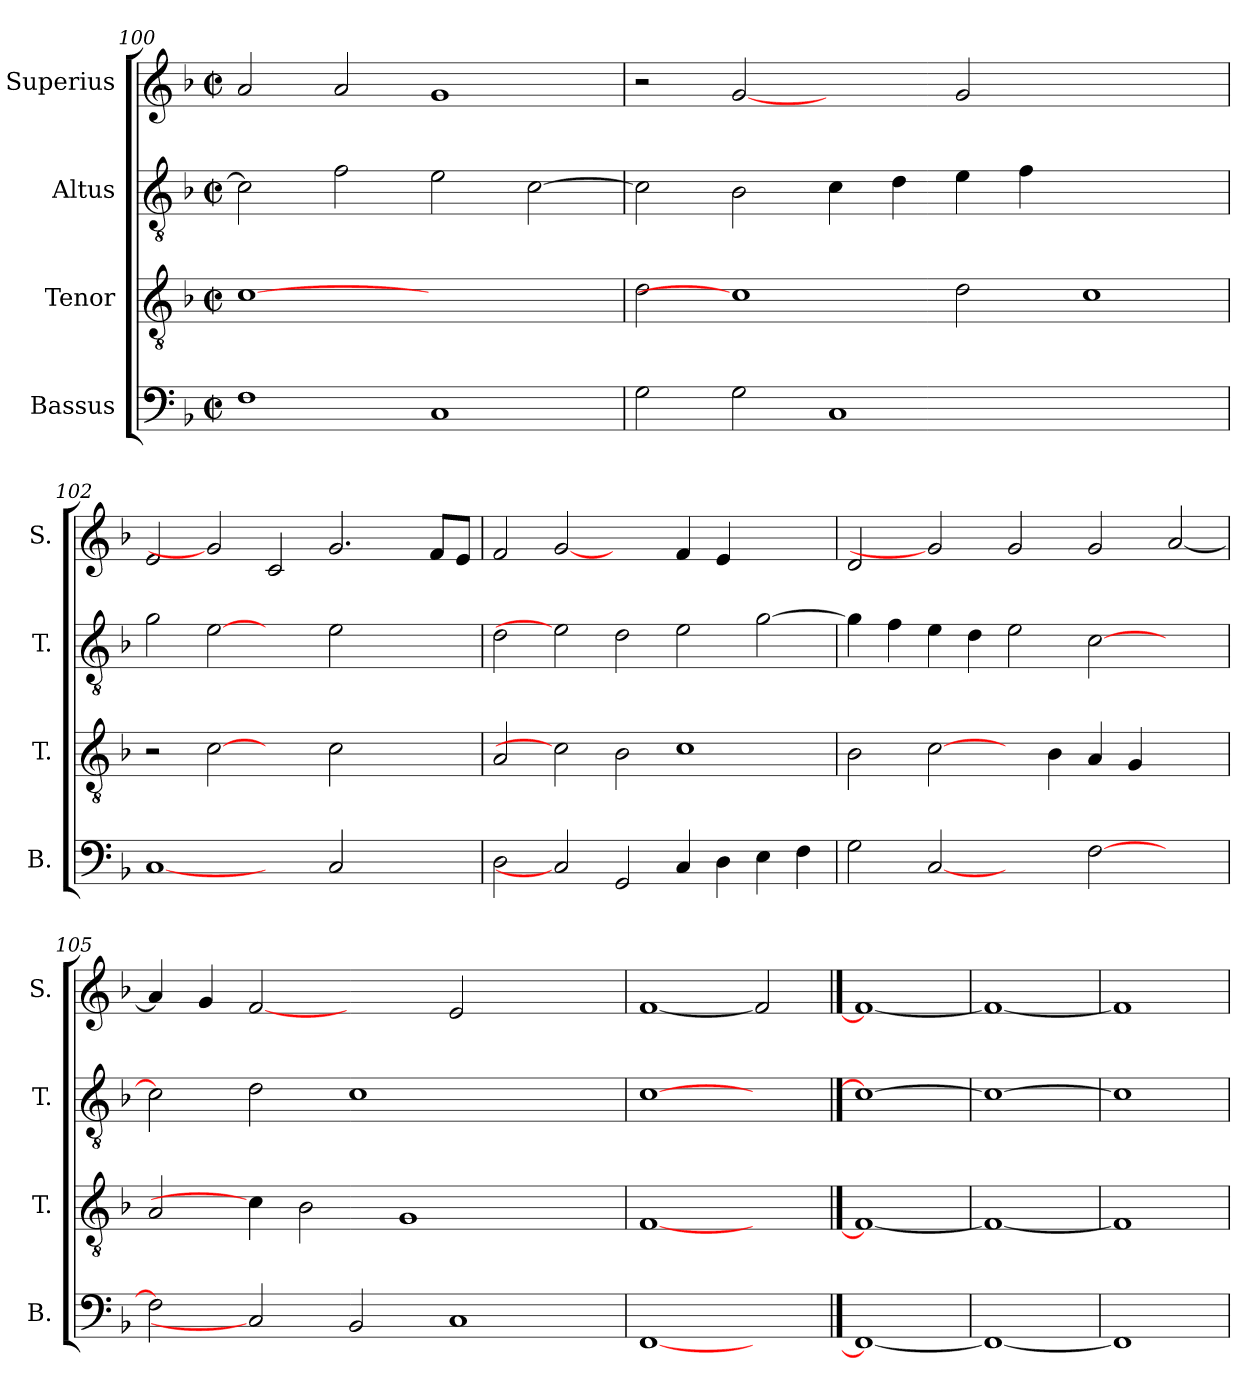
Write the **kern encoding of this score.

**kern	**kern	**kern	**kern
*part4	*part3	*part2	*part1
*staff4	*staff3	*staff2	*staff1
*I"Bassus	*I"Tenor	*I"Altus	*I"Superius
*I'B.	*I'T.	*I'T.	*I'S.
!!LO:LB:g=z
*clefF4	*clefGv2	*clefGv2	*clefG2
*	*ITrd7c12	*ITrd7c12	*
*k[b-]	*k[b-]	*k[b-]	*k[b-]
*F:	*F:	*F:	*F:
*M2/2	*M2/2	*M2/2	*M2/2
*met(c|)	*met(c|)	*met(c|)	*met(c|)
=100	=100	=100	=100
1Fi	[1Ci	2Ci\]	2ai/
.	.	2Fi\	2ai/
1Ci	1ryy	2Ei\	1gi
.	.	[>2Ci\	.
=101	=101	=101	=101
2Gi\	2Di\	2Ci\]	2r
2Gi\	1Ci]	2BB-i\	[2gi
1Ci	.	4Ci\	2ryy
.	.	4Di\	.
.	2Di\	4Ei\	2gi/
.	.	4Fi\	.
1ryy	1Ci	1ryy	1ryy
=102	=102	=102	=102
[1Ci	2r	2Gi\	2ei/
.	[2Ci	[2Ei	2gi]
2ryy	2ryy	2ryy	2ci/
2Ci/	2Ci\	2Ei\	2.gi/
2ryy	2ryy	2ryy	.
.	.	.	8fi/L
.	.	.	8ei/J
!!LO:PB:g=z
=103	=103	=103	=103
2Di\	2AAi/	2Di\	2fi/
2Ci]	2Ci]	2Ei]	[2gi
2GGi/	2BB-i\	2Di\	2ryy
4Ci/	1Ci	2Ei\	4fi/
4Di\	.	.	4ei/
4Ei\	.	[>2Gi\	2ryy
4Fi\	.	.	.
=104	=104	=104	=104
2Gi\	2BB-i\	4Gi\]	2di/
.	.	4Fi\	.
[2Ci	[2Ci\	4Ei\	2gi]
.	.	4Di\	.
2ryy	4ryy	2Ei\	2gi/
.	4BB-i\	.	.
[>2Fi\	4AAi/	[>2Ci\	2gi/
.	4GGi/	.	.
2ryy	2ryy	2ryy	[<2ai/
=105	=105	=105	=105
2Fi\]	2AAi/	2Ci\]	4ai/]
.	.	.	4gi/
2Ci]	4Ci\]	2Di\	[2fi
.	2BB-i\	.	.
2BB-i/	.	1Ci	2ryy
.	1GGi	.	.
1Ci	.	.	2ei/
.	.	2ryy	2ryy
.	4ryy	.	.
=106	=106	=106	=106
[1FFi	[1FFi	[1Ci	[1fi
2ryy	2ryy	2ryy	2fi]
==107	==107	==107	==107
1FFi_	1FFi_	1Ci_	1fi_
=108	=108	=108	=108
1FFi_	1FFi_	1Ci_	1fi_
=109	=109	=109	=109
1FFi]	1FFi]	1Ci]	1fi]
=	=	=	=
*-	*-	*-	*-
